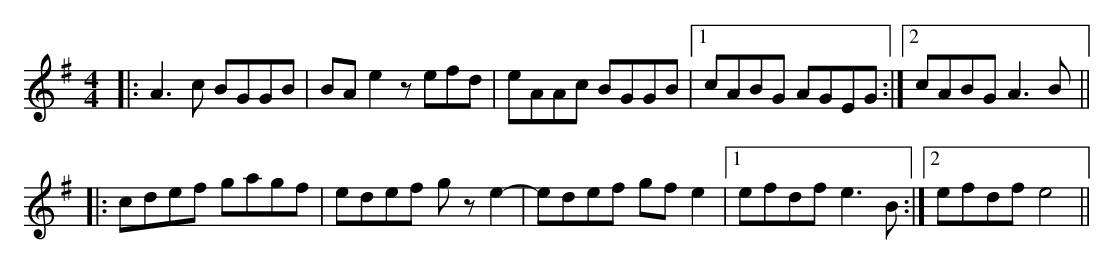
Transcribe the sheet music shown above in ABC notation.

X:1
M:4/4
K:Ador
|:A3 c BGGB|BA e2 zefd|eAAc BGGB|1 cABG AGEG:|2 cABG A3 B||
|:cdef gagf|edef gze2-|edef gfe2|1 efdf e3B:|2 efdf e4||
